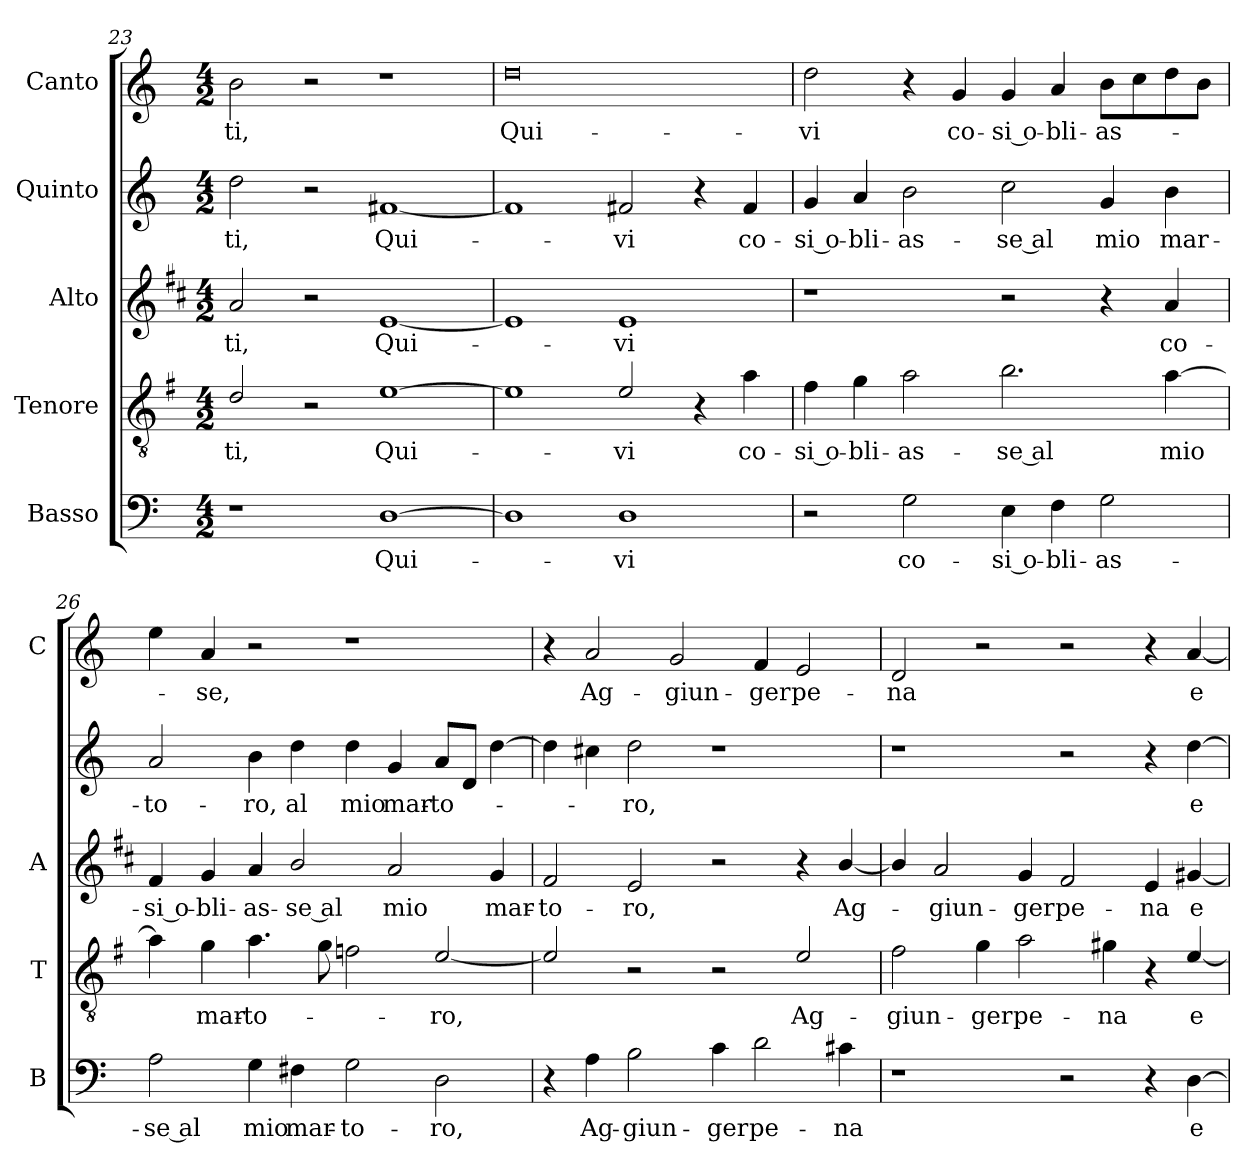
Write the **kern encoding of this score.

**kern	**text	**kern	**text	**kern	**text	**kern	**text	**kern	**text
*part5	*part5	*part4	*part4	*part3	*part3	*part2	*part2	*part1	*part1
*staff5	*staff5	*staff4	*staff4	*staff3	*staff3	*staff2	*staff2	*staff1	*staff1
*I"Basso	*	*I"Tenore	*	*I"Alto	*	*I"Quinto	*	*I"Canto	*
*I'B	*	*I'T	*	*I'A	*	*	*	*I'C	*
*clefF4	*	*clefGv2	*	*clefG2	*	*clefG2	*	*clefG2	*
*	*	*ITrd4c7	*	*ITrd1c2	*	*	*	*	*
*k[]	*	*k[]	*	*k[]	*	*k[]	*	*k[]	*
*C:	*	*C:	*	*C:	*	*C:	*	*C:	*
*M4/2	*	*M4/2	*	*M4/2	*	*M4/2	*	*M4/2	*
=23	=23	=23	=23	=23	=23	=23	=23	=23	=23
!	!	!	!LO:LY:b	!	!LO:LY:b	!	!LO:LY:b	!	!LO:LY:b
1r	.	2G/	-ti,	2g/	-ti,	2dd\	-ti,	2b\	-ti,
.	.	2r	.	2r	.	2r	.	2r	.
!	!LO:LY:b	!	!LO:LY:b	!	!LO:LY:b	!	!LO:LY:b	!	!
[1D	Qui-	[1A	Qui-	[1d	Qui-	[1f#X	Qui-	1r	.
=24	=24	=24	=24	=24	=24	=24	=24	=24	=24
!	!	!	!	!	!	!	!	!	!LO:LY:b
1D]	.	1A]	.	1d]	.	1f#]	.	0dd	Qui-
!	!LO:LY:b	!	!LO:LY:b	!	!LO:LY:b	!	!LO:LY:b	!	!
1D	-vi	2A/	-vi	1d	-vi	2f#X/	-vi	.	.
.	.	4r	.	.	.	4r	.	.	.
!	!	!	!LO:LY:b	!	!	!	!LO:LY:b	!	!
.	.	4d\	co-	.	.	4f#/	co-	.	.
!!LO:LB:g=z
=25	=25	=25	=25	=25	=25	=25	=25	=25	=25
!	!	!	!LO:LY:b	!	!	!	!LO:LY:b	!	!LO:LY:b
2r	.	4B\	-si o-	1r	.	4g/	-si o-	2dd\	-vi
!	!	!	!LO:LY:b	!	!	!	!LO:LY:b	!	!
.	.	4c\	-bli-	.	.	4a/	-bli-	.	.
!	!LO:LY:b	!	!LO:LY:b	!	!	!	!LO:LY:b	!	!
2G\	co-	2d\	-as-	.	.	2b\	-as-	4r	.
!	!	!	!	!	!	!	!	!	!LO:LY:b
.	.	.	.	.	.	.	.	4g/	co-
!	!LO:LY:b	!	!LO:LY:b	!	!	!	!LO:LY:b	!	!LO:LY:b
4E\	-si o-	2.e\	-se al	2r	.	2cc\	-se al	4g/	-si o-
!	!LO:LY:b	!	!	!	!	!	!	!	!LO:LY:b
4F\	-bli-	.	.	.	.	.	.	4a/	-bli-
!	!LO:LY:b	!	!	!	!	!	!LO:LY:b	!	!LO:LY:b
2G\	-as-	.	.	4r	.	4g/	mio	8b\L	-as-
.	.	.	.	.	.	.	.	8cc\	.
!	!	!	!LO:LY:b	!	!LO:LY:b	!	!LO:LY:b	!	!
.	.	[4d\	mio	4g/	co-	4b\	mar-	8dd\	.
.	.	.	.	.	.	.	.	8b\J	.
=26	=26	=26	=26	=26	=26	=26	=26	=26	=26
!	!LO:LY:b	!	!	!	!LO:LY:b	!	!LO:LY:b	!	!
2A\	-se al	4d\]	.	4e/	-si o-	2a/	-to-	4ee\	.
!	!	!	!LO:LY:b	!	!LO:LY:b	!	!	!	!LO:LY:b
.	.	4c\	mar-	4f/	-bli-	.	.	4a/	-se,
!	!LO:LY:b	!	!LO:LY:b	!	!LO:LY:b	!	!LO:LY:b	!	!
4G\	mio	4.d\	-to-	4g/	-as-	4b\	-ro,	2r	.
!	!LO:LY:b	!	!	!	!LO:LY:b	!	!LO:LY:b	!	!
4F#X\	mar-	.	.	2a/	-se al	4dd\	al	.	.
.	.	8c\	.	.	.	.	.	.	.
!	!LO:LY:b	!	!	!	!	!	!LO:LY:b	!	!
2G\	-to-	2B-X\	.	.	.	4dd\	mio	1r	.
!	!	!	!	!	!LO:LY:b	!	!LO:LY:b	!	!
.	.	.	.	2g/	mio	4g/	mar-	.	.
!	!LO:LY:b	!	!LO:LY:b	!	!	!	!LO:LY:b	!	!
2D\	-ro,	[2A/	-ro,	.	.	8a/L	-to-	.	.
.	.	.	.	.	.	8d/J	.	.	.
!	!	!	!	!	!LO:LY:b	!	!	!	!
.	.	.	.	4f/	mar-	[4dd\	.	.	.
=27	=27	=27	=27	=27	=27	=27	=27	=27	=27
!	!	!	!	!	!LO:LY:b	!	!	!	!
4r	.	2A/]	.	2e/	-to-	4dd\]	.	4r	.
!	!LO:LY:b	!	!	!	!	!	!	!	!LO:LY:b
4A\	Ag-	.	.	.	.	4cc#X\	.	2a/	Ag-
!	!LO:LY:b	!	!	!	!LO:LY:b	!	!LO:LY:b	!	!
2B\	-giun-	2r	.	2d/	-ro,	2dd\	-ro,	.	.
!	!	!	!	!	!	!	!	!	!LO:LY:b
.	.	.	.	.	.	.	.	2g/	-giun-
!	!LO:LY:b	!	!	!	!	!	!	!	!
4c\	-ger	2r	.	2r	.	1r	.	.	.
!	!LO:LY:b	!	!	!	!	!	!	!	!LO:LY:b
2d\	pe-	.	.	.	.	.	.	4f/	-ger
!	!	!	!LO:LY:b	!	!	!	!	!	!LO:LY:b
.	.	2A/	Ag-	4r	.	.	.	2e/	pe-
!	!LO:LY:b	!	!	!	!LO:LY:b	!	!	!	!
4c#X\	-na	.	.	[4a/	Ag-	.	.	.	.
=28	=28	=28	=28	=28	=28	=28	=28	=28	=28
!	!	!	!LO:LY:b	!	!	!	!	!	!LO:LY:b
1r	.	2B\	-giun-	4a/]	.	1r	.	2d/	-na
!	!	!	!	!	!LO:LY:b	!	!	!	!
.	.	.	.	2g/	-giun-	.	.	.	.
!	!	!	!LO:LY:b	!	!	!	!	!	!
.	.	4c\	-ger	.	.	.	.	2r	.
!	!	!	!LO:LY:b	!	!LO:LY:b	!	!	!	!
.	.	2d\	pe-	4f/	-ger	.	.	.	.
!	!	!	!	!	!LO:LY:b	!	!	!	!
2r	.	.	.	2e/	pe-	2r	.	2r	.
!	!	!	!LO:LY:b	!	!	!	!	!	!
.	.	4c#X\	-na	.	.	.	.	.	.
!	!	!	!	!	!LO:LY:b	!	!	!	!
4r	.	4r	.	4d/	-na	4r	.	4r	.
!	!LO:LY:b	!	!LO:LY:b	!	!LO:LY:b	!	!LO:LY:b	!	!LO:LY:b
[4D\	e	[4A/	e	[4f#X/	e	[4dd\	e	[4a/	e
=	=	=	=	=	=	=	=	=	=
*-	*-	*-	*-	*-	*-	*-	*-	*-	*-
